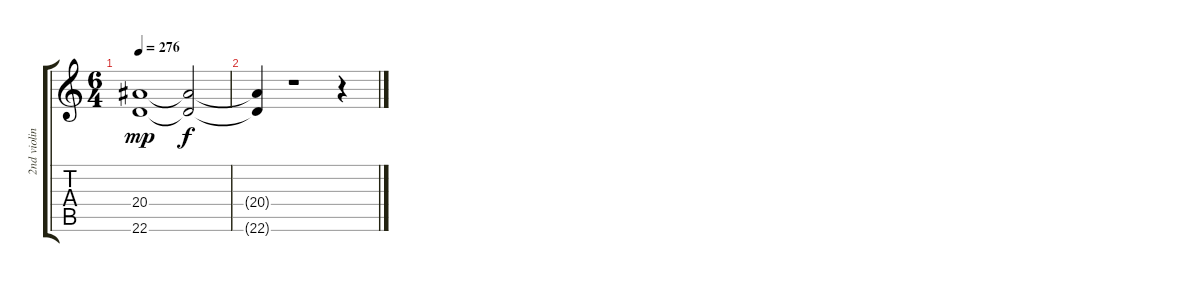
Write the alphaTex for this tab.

\track ("2nd violin" "2nd violin") {instrument stringensemble1}
\staff {score tabs}
\tuning (E4 B3 G3 D3 A2 E2) {hide}
\ts (6 4)
\tempo 276
\clef g2
\ks c
(20.4 22.6).1{dy mp} (20.4{t} 22.6{t}).2{dy f} |
(20.4{t} 22.6{t}).4 r.1 r.4
